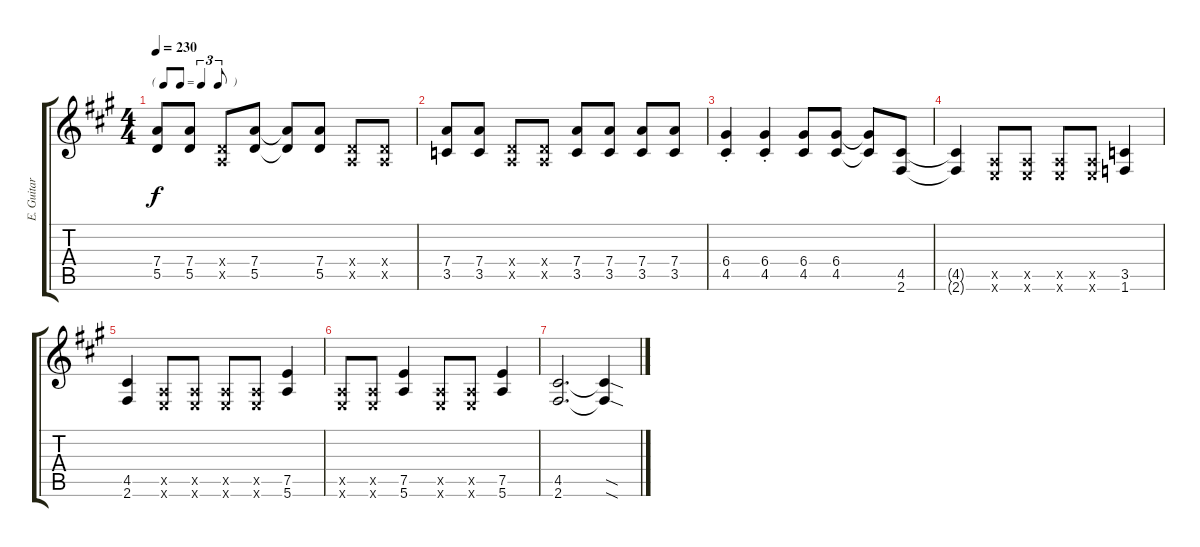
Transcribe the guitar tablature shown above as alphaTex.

\track ("E. Guitar II" "E. Guitar ") {instrument overdrivenguitar}
\staff {score tabs}
\tuning (E4 B3 G3 D3 A2 E2) {hide}
\ts (4 4)
\tf triplet8th
\tempo 230
\clef g2
\ks a
(7.4 5.5).8{dy f} (7.4 5.5).8 (0.4{x} 0.5{x}).8 (7.4 5.5).8 (7.4{t} 5.5{t}).8 (7.4 5.5).8 (0.4{x} 0.5{x}).8 (0.4{x} 0.5{x}).8 |
(7.4 3.5).8 (7.4 3.5).8 (0.4{x} 0.5{x}).8 (0.4{x} 0.5{x}).8 (7.4 3.5).8 (7.4 3.5).8 (7.4 3.5).8 (7.4 3.5).8 |
(6.4{st} 4.5{st}).4 (6.4{st} 4.5{st}).4 (6.4 4.5).8 (6.4 4.5).8 (6.4{t} 4.5{t}).8 (4.5 2.6).8 |
(4.5{t} 2.6{t}).4 (0.5{x} 0.6{x}).8 (0.5{x} 0.6{x}).8 (0.5{x} 0.6{x}).8 (0.5{x} 0.6{x}).8 (3.5 1.6).4 |
(4.5 2.6).4 (0.5{x} 0.6{x}).8 (0.5{x} 0.6{x}).8 (0.5{x} 0.6{x}).8 (0.5{x} 0.6{x}).8 (7.5 5.6).4 |
(0.5{x} 0.6{x}).8 (0.5{x} 0.6{x}).8 (7.5 5.6).4 (0.5{x} 0.6{x}).8 (0.5{x} 0.6{x}).8 (7.5 5.6).4 |
(4.5 2.6).2{d} (4.5{sod t} 2.6{sod t}).4
